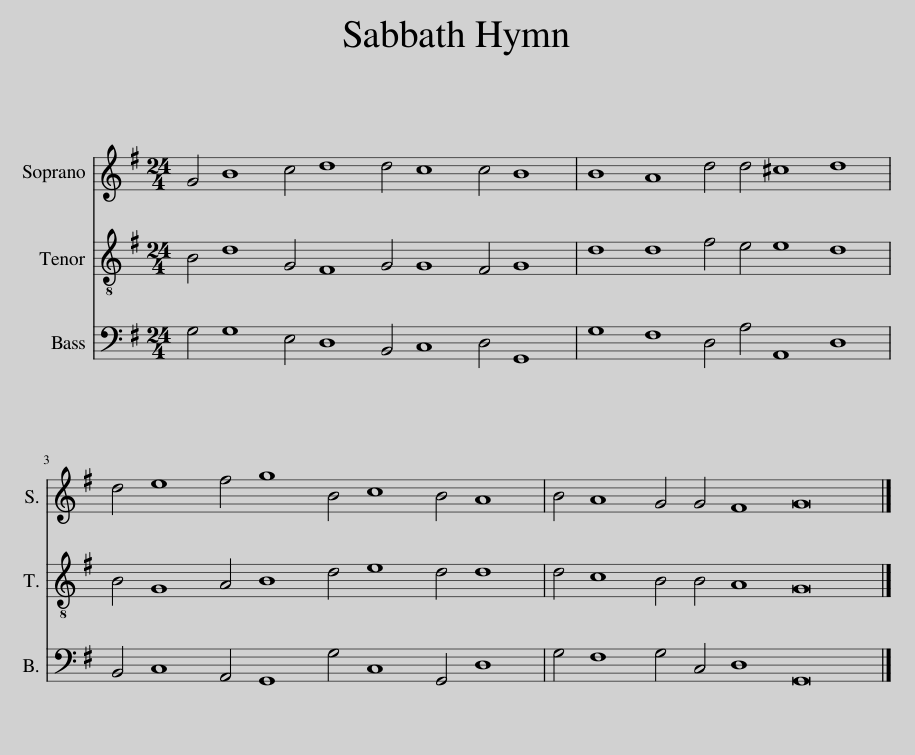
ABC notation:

X:1
%%score 1 2 3
L:1/8
M:24/4
I:linebreak $
K:G
V:1 treble
V:2 treble-8
V:3 bass
V:1
 G4 B8 c4 d8 d4 c8 c4 B8 | B8 A8 d4 d4 ^c8 d8 |$ d4 e8 f4 g8 B4 c8 B4 A8 | B4 A8 G4 G4 F8 G16 |] %4
V:2
 B4 d8 G4 F8 G4 G8 F4 G8 | d8 d8 f4 e4 e8 d8 |$ B4 G8 A4 B8 d4 e8 d4 d8 | d4 c8 B4 B4 A8 G16 |] %4
V:3
 G,4 G,8 E,4 D,8 B,,4 C,8 D,4 G,,8 | G,8 F,8 D,4 A,4 A,,8 D,8 |$ B,,4 C,8 A,,4 G,,8 G,4 C,8 G,,4 D,8 | G,4 F,8 G,4 C,4 D,8 G,,16 |] %4
